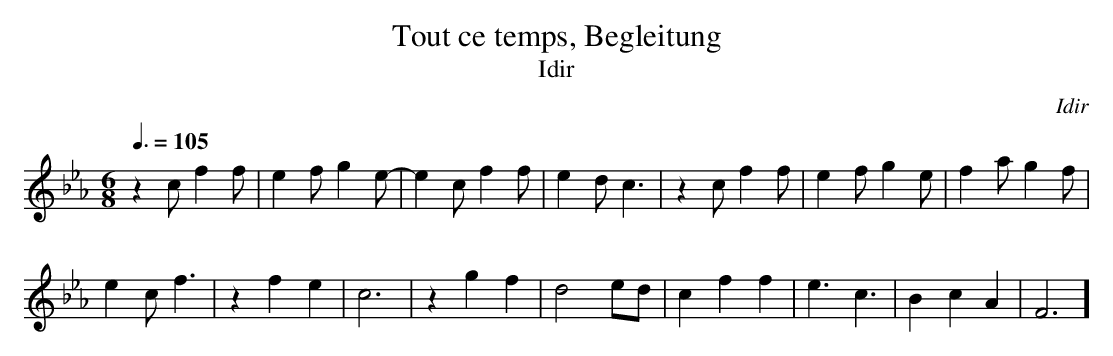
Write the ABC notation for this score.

X:1
T:Tout ce temps, Begleitung
C:Idir
T:Idir
L:1/4
M:6/8
Q:3/8=105
K:Eb
V:A
V:B
[V:A]z c/ f f/ |e f/ g e/- |e c/ f f/ |e d/ c3/2 |z c/ f f/ |e f/ g e/ |f a/ g f/ |
$ e c/ f3/2 | z f e | c3 | z g f | d2 e/d/ | c f f | e3/2 c3/2 | B c A | F3 ]
[V:B]\"fm\"[F3A3C3]|\"Eb\"[E3G3B3]|\"fm\"[F3A3C3]|\"cm\"[C3E3G3]|\"fm\"[F3A3C3]|\"Eb\"[E3G3B3]|\"fm\"[F3A3C3]|
$ \"cm\"[C3/2E3/2G3/2]\"fm\"[F3/2A3/2C3/2]| z \"fm\"[F2A2C2]|\"cm\"[C3E3G3]|\"Eb\"[E3G3B3]|\"Bb\"[B3D3F3]|\"fm\"[F3A3C3]|\"cm\"[C3E3G3]|\"Bb\"[B3D3F3]|\"fm\"[F3A3C3]]
